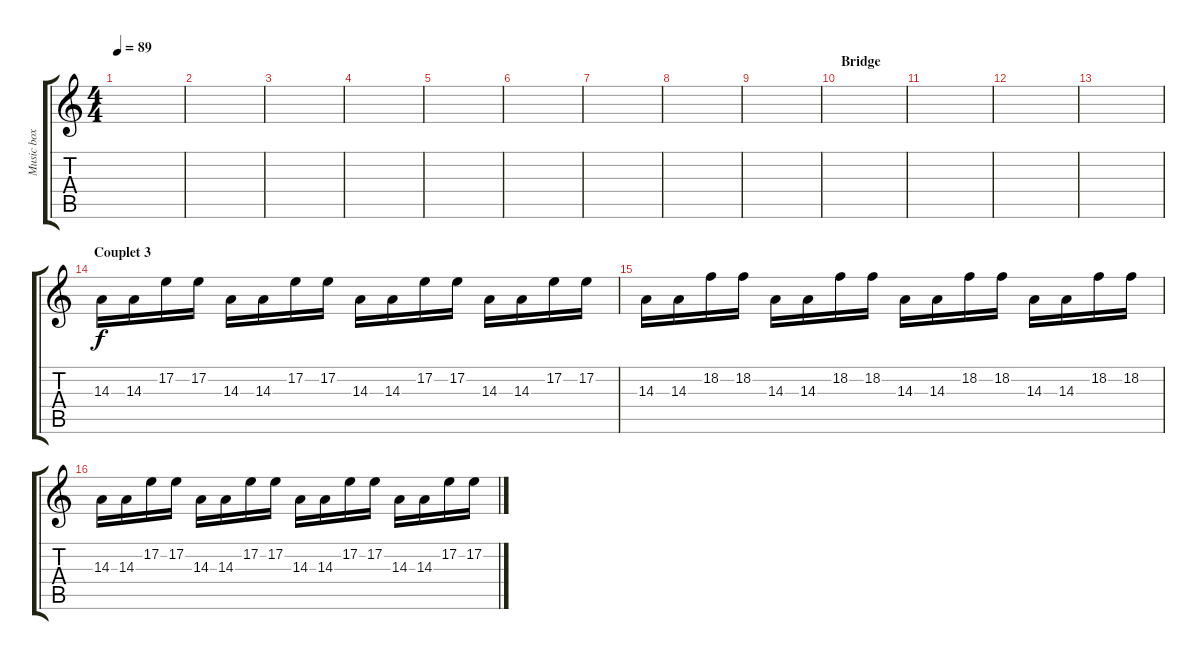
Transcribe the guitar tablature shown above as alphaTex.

\track ("Music box" "Music box") {instrument musicbox}
\staff {score tabs}
\tuning (E4 B3 G3 D3 A2 E2) {hide}
\ts (4 4)
\tempo 89
\clef g2
\ks c
|
|
|
|
|
|
|
|
|
\section ("" "Bridge")
|
|
|
|
\section ("" "Couplet 3")
14.3.16{volume 6} 14.3.16{volume 13} 17.2.16 17.2.16 14.3.16 14.3.16 17.2.16 17.2.16 14.3.16 14.3.16 17.2.16 17.2.16 14.3.16 14.3.16 17.2.16 17.2.16 |
14.3.16 14.3.16 18.2.16 18.2.16 14.3.16 14.3.16 18.2.16 18.2.16 14.3.16 14.3.16 18.2.16 18.2.16 14.3.16 14.3.16 18.2.16 18.2.16 |
14.3.16 14.3.16 17.2.16 17.2.16 14.3.16 14.3.16 17.2.16 17.2.16 14.3.16 14.3.16 17.2.16 17.2.16 14.3.16 14.3.16 17.2.16 17.2.16
